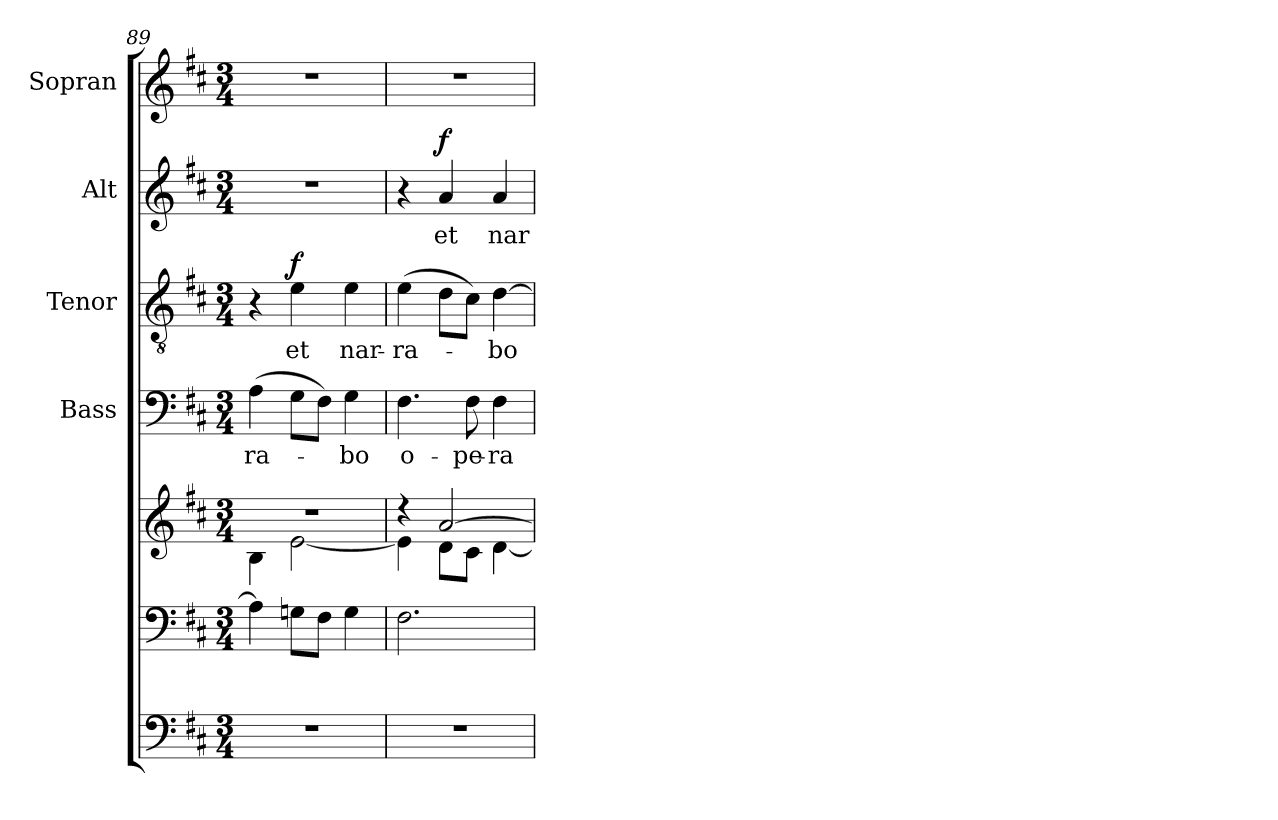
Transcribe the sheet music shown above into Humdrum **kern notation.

**kern	**kern	**kern	**kern	**text	**kern	**text	**dynam	**kern	**text	**dynam	**kern
*part6	*part5	*part5	*part4	*part4	*part3	*part3	*part3	*part2	*part2	*part2	*part1
*staff7	*staff6	*staff5	*staff4	*staff4	*staff3	*staff3	*staff3	*staff2	*staff2	*staff2	*staff1
*	*	*	*I"Bass	*	*I"Tenor	*	*	*I"Alt	*	*	*I"Sopran
*	*	*	*I'B.	*	*I'T.	*	*	*I'A.	*	*	*I'S.
*clefF4	*clefF4	*clefG2	*clefF4	*	*clefGv2	*	*	*clefG2	*	*	*clefG2
*k[f#c#]	*k[f#c#]	*k[f#c#]	*k[f#c#]	*	*k[f#c#]	*	*	*k[f#c#]	*	*	*k[f#c#]
*D:	*D:	*D:	*D:	*	*D:	*	*	*D:	*	*	*D:
*M3/4	*M3/4	*M3/4	*M3/4	*	*M3/4	*	*	*M3/4	*	*	*M3/4
=89	=89	=89	=89	=89	=89	=89	=89	=89	=89	=89	=89
!	!	!LO:N:vis=1	!	!LO:LY:b	!	!	!	!	!	!	!
*	*	*^	*	*	*	*	*	*	*	*	*
2.r	4A\]	2.r	4B\	(>4A\	-ra-	4r	.	.	2.r	.	.	2.r
!	!	!	!	!	!	!	!LO:LY:b	!LO:DY:a	!	!	!	!
.	8Gn\L	.	[<2e\	8G\L	.	4e\	et	f	.	.	.	.
.	8F#\J	.	.	8F#\J)	.	.	.	.	.	.	.	.
!	!	!	!	!	!LO:LY:b	!	!LO:LY:b	!	!	!	!	!
.	4G\	.	.	4G\	-bo	4e\	nar-	.	.	.	.	.
=90	=90	=90	=90	=90	=90	=90	=90	=90	=90	=90	=90	=90
!	!	!	!	!	!LO:LY:b	!	!LO:LY:b	!	!	!	!	!
2.r	2.F#\	4rdd	4e\]	4.F#\	o-	(>4e\	-ra-	.	4r	.	.	2.r
!	!	!	!	!	!	!	!	!	!	!LO:LY:b	!LO:DY:a	!
.	.	[>2a/	8d\L	.	.	8d\L	.	.	4a/	et	f	.
!	!	!	!	!	!LO:LY:b	!	!	!	!	!	!	!
.	.	.	8c#\J	8F#\	-pe-	8c#\J)	.	.	.	.	.	.
!	!	!	!	!	!LO:LY:b	!	!LO:LY:b	!	!	!LO:LY:b	!	!
.	.	.	[<4d\	4F#\	-ra	[4d\	-bo	.	4a/	nar-	.	.
*	*	*v	*v	*	*	*	*	*	*	*	*	*
=	=	=	=	=	=	=	=	=	=	=	=
*-	*-	*-	*-	*-	*-	*-	*-	*-	*-	*-	*-
